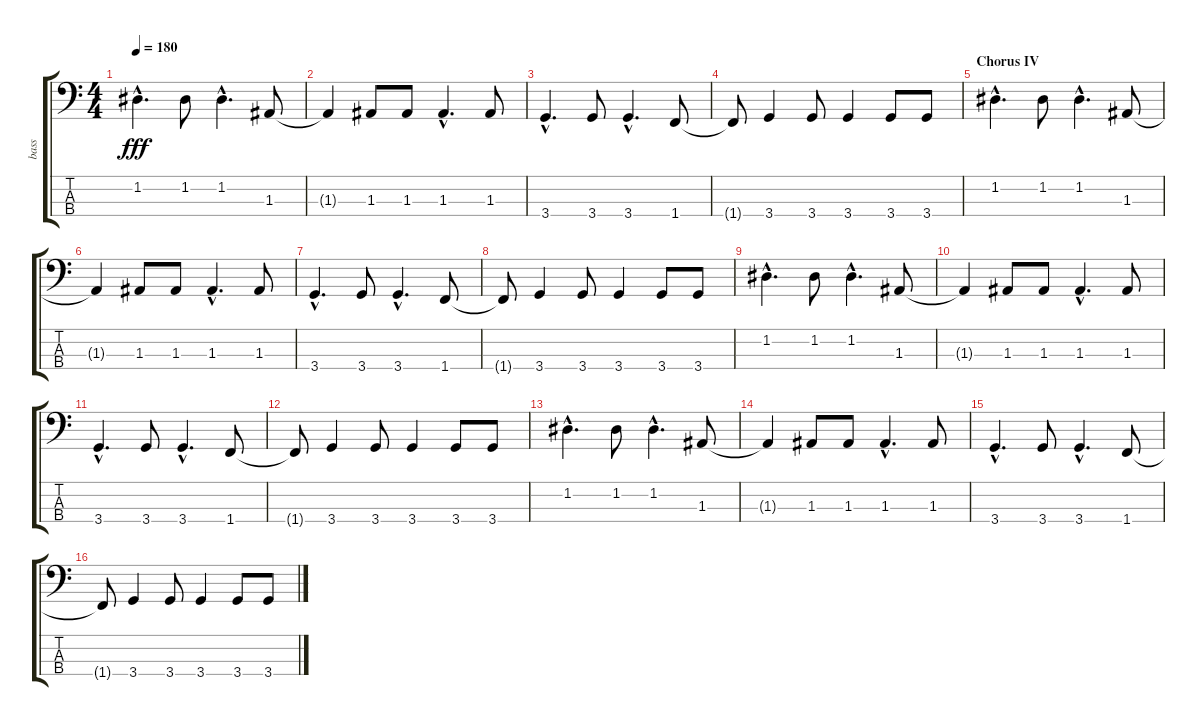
\track ("bass" "bass") {instrument electricbasspick}
\staff {score tabs}
\tuning (G2 D2 A1 E1) {hide}
\ts (4 4)
\tempo 180
\clef f4
\ks c
1.2{hac}.4{d dy fff} 1.2.8 1.2{hac}.4{d} 1.3.8 |
1.3{t}.4 1.3.8 1.3.8 1.3{hac}.4{d} 1.3.8 |
3.4{hac}.4{d} 3.4.8 3.4{hac}.4{d} 1.4.8 |
1.4{t}.8 3.4.4 3.4.8 3.4.4 3.4.8 3.4.8 |
\section ("" "Chorus IV")
1.2{hac}.4{d} 1.2.8 1.2{hac}.4{d} 1.3.8 |
1.3{t}.4 1.3.8 1.3.8 1.3{hac}.4{d} 1.3.8 |
3.4{hac}.4{d} 3.4.8 3.4{hac}.4{d} 1.4.8 |
1.4{t}.8 3.4.4 3.4.8 3.4.4 3.4.8 3.4.8 |
1.2{hac}.4{d} 1.2.8 1.2{hac}.4{d} 1.3.8 |
1.3{t}.4 1.3.8 1.3.8 1.3{hac}.4{d} 1.3.8 |
3.4{hac}.4{d} 3.4.8 3.4{hac}.4{d} 1.4.8 |
1.4{t}.8 3.4.4 3.4.8 3.4.4 3.4.8 3.4.8 |
1.2{hac}.4{d} 1.2.8 1.2{hac}.4{d} 1.3.8 |
1.3{t}.4 1.3.8 1.3.8 1.3{hac}.4{d} 1.3.8 |
3.4{hac}.4{d} 3.4.8 3.4{hac}.4{d} 1.4.8 |
1.4{t}.8 3.4.4 3.4.8 3.4.4 3.4.8 3.4.8
